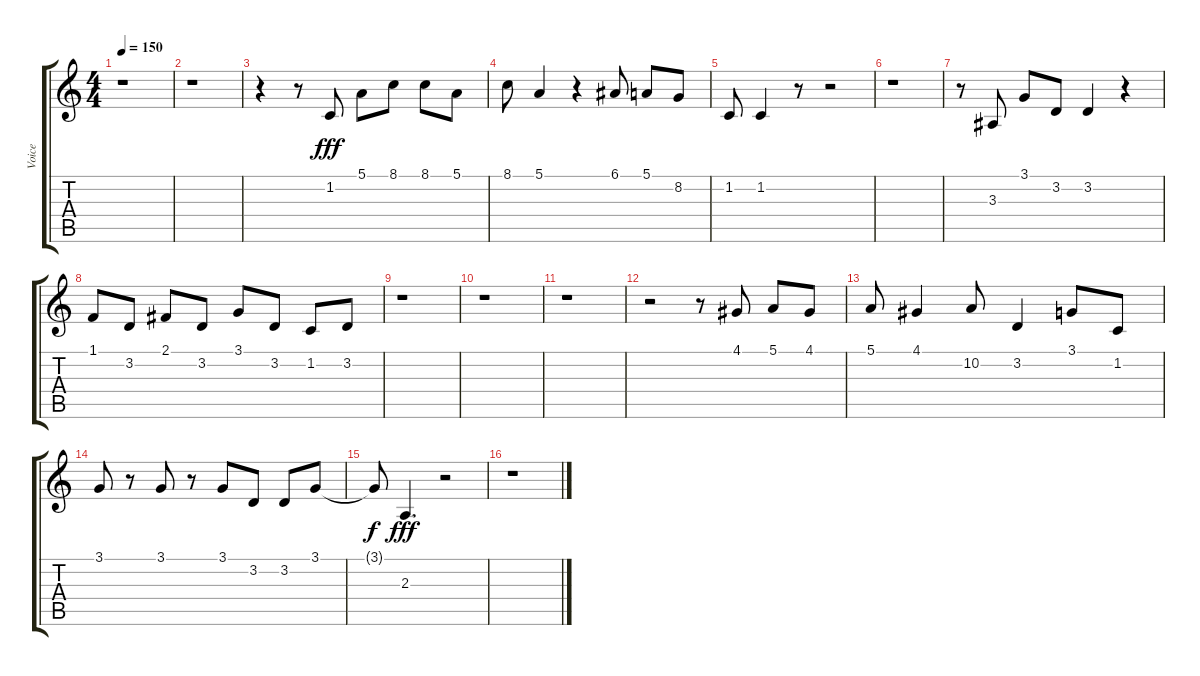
\track ("Voice" "Voice") {instrument lead6voice}
\staff {score tabs}
\tuning (E4 B3 G3 D3 A2 E2) {hide}
\ts (4 4)
\tempo 150
\clef g2
\ks c
r.1{dy fff} |
r.1 |
r.4 r.8 1.2.8 5.1.8 8.1.8 8.1.8 5.1.8 |
8.1.8 5.1.4 r.4 6.1.8 5.1.8 8.2.8 |
1.2.8 1.2.4 r.8 r.2 |
r.1 |
r.8 3.3.8 3.1.8 3.2.8 3.2.4 r.4 |
1.1.8 3.2.8 2.1.8 3.2.8 3.1.8 3.2.8 1.2.8 3.2.8 |
r.1 |
r.1 |
r.1 |
r.2 r.8 4.1.8 5.1.8 4.1.8 |
5.1.8 4.1.4 10.2.8 3.2.4 3.1.8 1.2.8 |
3.1.8 r.8 3.1.8 r.8 3.1.8 3.2.8 3.2.8 3.1.8 |
3.1{t}.8{dy f} 2.3.4{d dy fff} r.2 |
r.1
